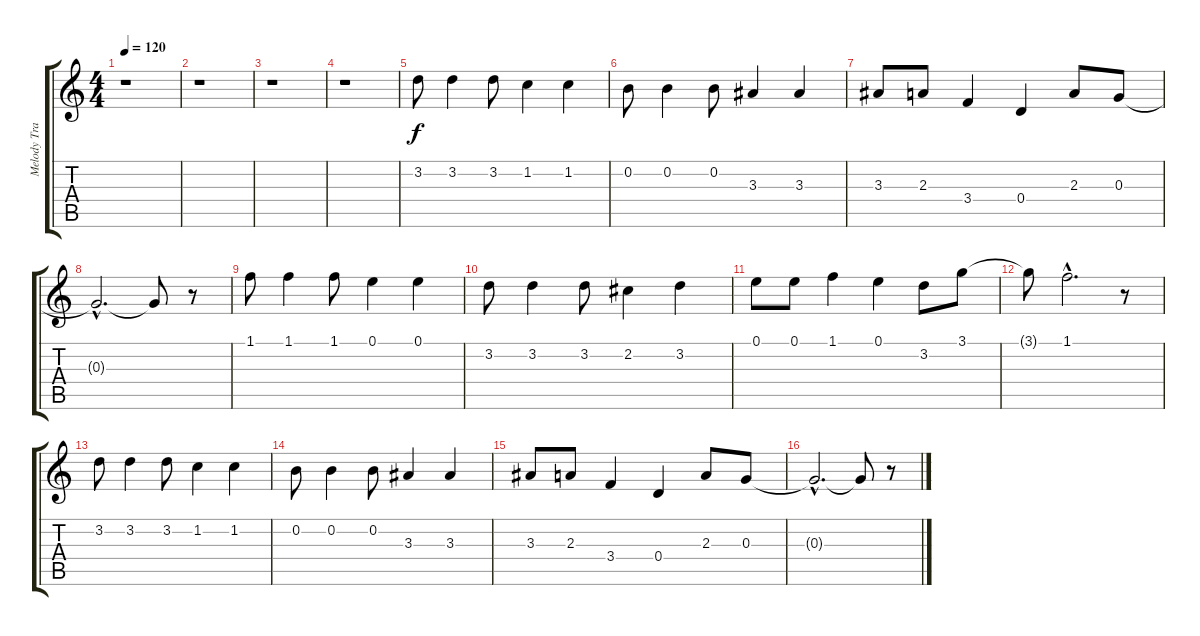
\track ("Melody Track" "Melody Tra") {instrument overdrivenguitar}
\staff {score tabs}
\tuning (E4 B3 G3 D3 A2 E2) {hide}
\ts (4 4)
\tempo 120
\clef g2
\ks c
r.1{dy f instrument overdrivenguitar} |
r.1 |
r.1 |
r.1 |
3.2.8 3.2.4 3.2.8 1.2.4 1.2.4 |
0.2.8 0.2.4 0.2.8 3.3.4 3.3.4 |
3.3.8 2.3.8 3.4.4 0.4.4 2.3.8 0.3.8 |
0.3{hac t}.2{d} 0.3{t}.8 r.8 |
1.1.8 1.1.4 1.1.8 0.1.4 0.1.4 |
3.2.8 3.2.4 3.2.8 2.2.4 3.2.4 |
0.1.8 0.1.8 1.1.4 0.1.4 3.2.8 3.1.8 |
3.1{t}.8 1.1{hac}.2{d} r.8 |
3.2.8 3.2.4 3.2.8 1.2.4 1.2.4 |
0.2.8 0.2.4 0.2.8 3.3.4 3.3.4 |
3.3.8 2.3.8 3.4.4 0.4.4 2.3.8 0.3.8 |
0.3{hac t}.2{d} 0.3{t}.8 r.8
